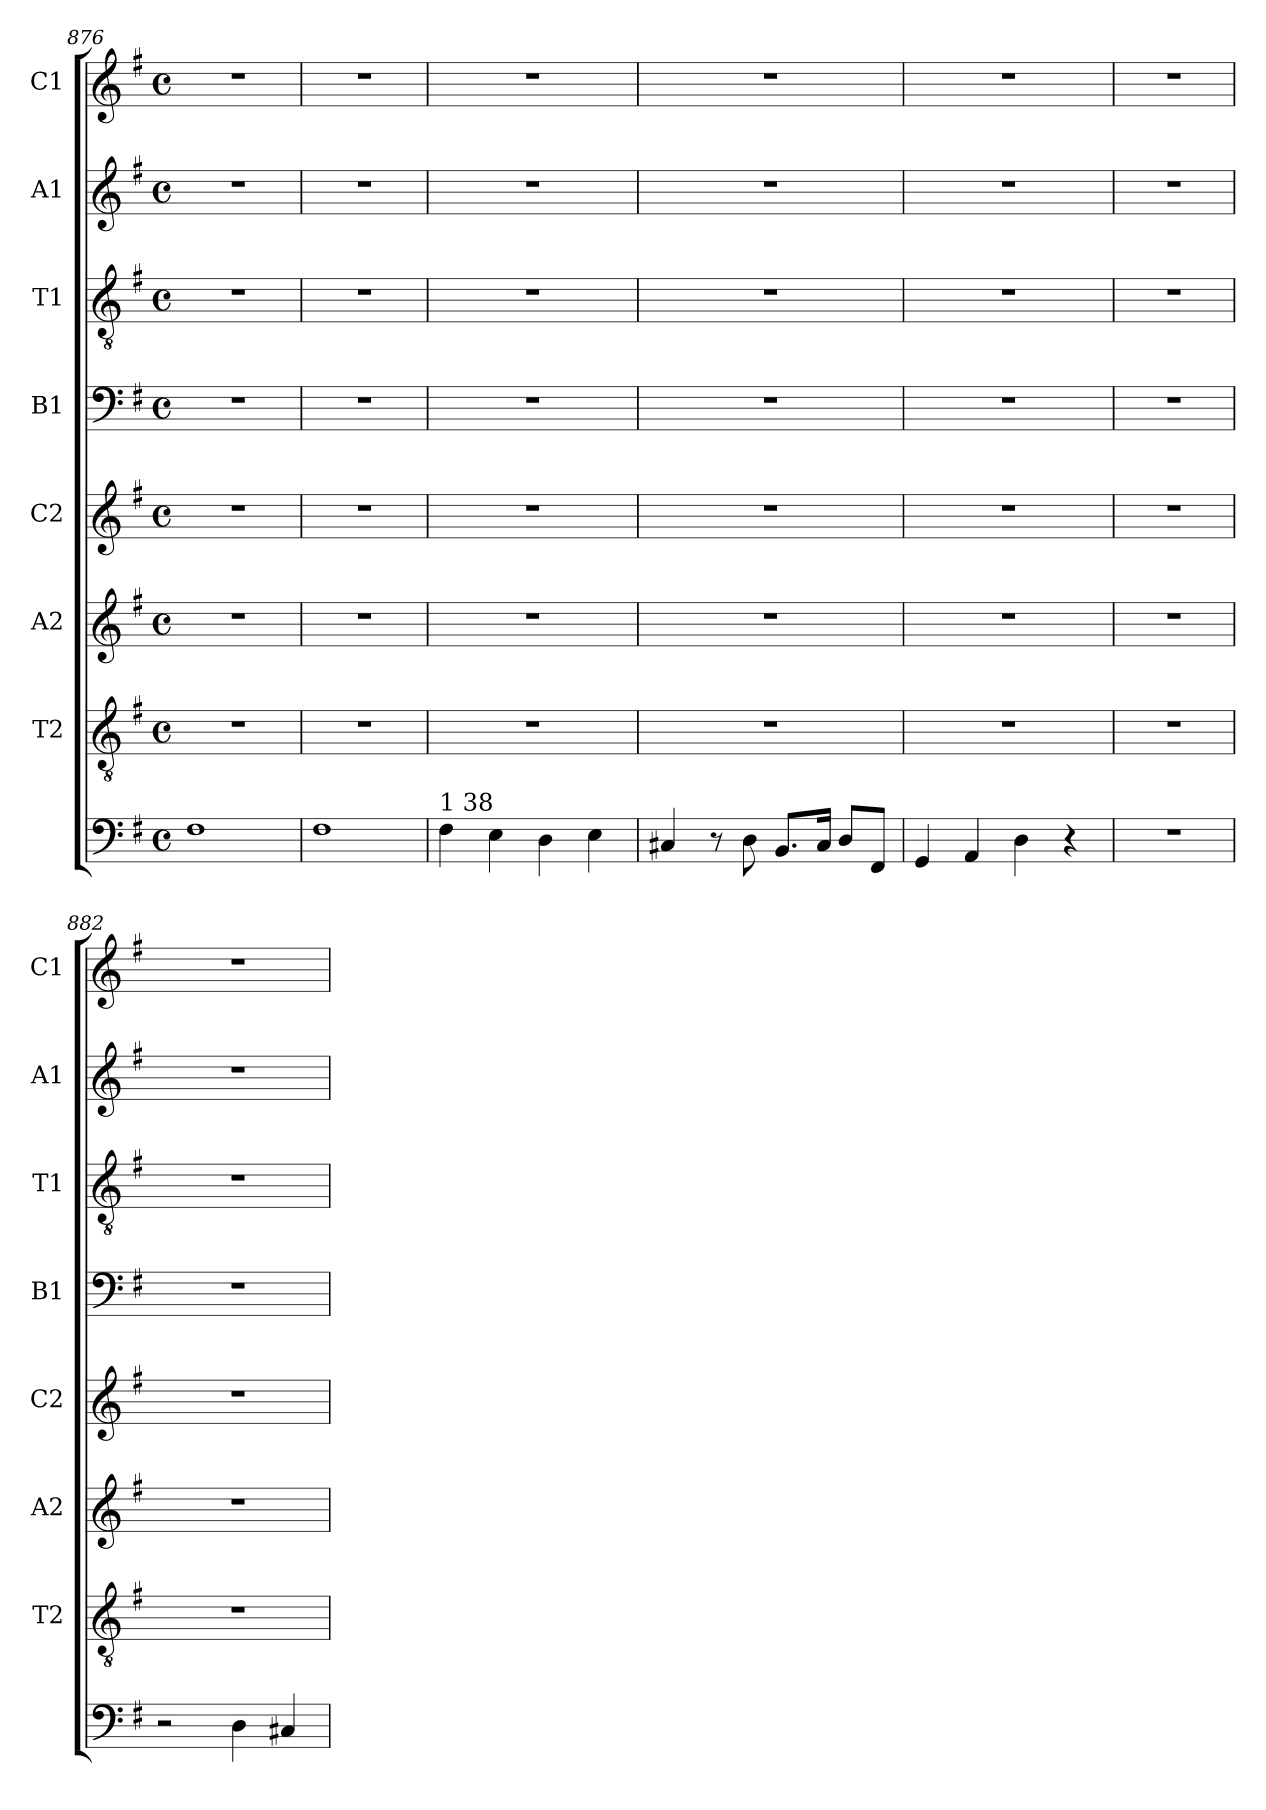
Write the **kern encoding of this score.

**kern	**kern	**kern	**kern	**kern	**kern	**kern	**kern
*part8	*part7	*part6	*part5	*part4	*part3	*part2	*part1
*staff8	*staff7	*staff6	*staff5	*staff4	*staff3	*staff2	*staff1
*	*I"T2	*I"A2	*I"C2	*I"B1	*I"T1	*I"A1	*I"C1
*	*I'T2	*I'A2	*I'C2	*I'B1	*I'T1	*I'A1	*I'C1
*clefF4	*clefGv2	*clefG2	*clefG2	*clefF4	*clefGv2	*clefG2	*clefG2
*k[f#]	*k[f#]	*k[f#]	*k[f#]	*k[f#]	*k[f#]	*k[f#]	*k[f#]
*G:	*G:	*G:	*G:	*G:	*G:	*G:	*G:
*M4/4	*M4/4	*M4/4	*M4/4	*M4/4	*M4/4	*M4/4	*M4/4
*met(c)	*met(c)	*met(c)	*met(c)	*met(c)	*met(c)	*met(c)	*met(c)
=876	=876	=876	=876	=876	=876	=876	=876
1F#	1r	1r	1r	1r	1r	1r	1r
=877	=877	=877	=877	=877	=877	=877	=877
1F#	1r	1r	1r	1r	1r	1r	1r
!!LO:LB:g=z
=878	=878	=878	=878	=878	=878	=878	=878
!LO:TX:a:t=1 38	!	!	!	!	!	!	!
4F#\	1r	1r	1r	1r	1r	1r	1r
4E\	.	.	.	.	.	.	.
4D\	.	.	.	.	.	.	.
4E\	.	.	.	.	.	.	.
=879	=879	=879	=879	=879	=879	=879	=879
4C#X/	1r	1r	1r	1r	1r	1r	1r
8r	.	.	.	.	.	.	.
8D\	.	.	.	.	.	.	.
8.BB/L	.	.	.	.	.	.	.
16C#/Jk	.	.	.	.	.	.	.
8D/L	.	.	.	.	.	.	.
8FF#/J	.	.	.	.	.	.	.
=880	=880	=880	=880	=880	=880	=880	=880
4GG/	1r	1r	1r	1r	1r	1r	1r
4AA/	.	.	.	.	.	.	.
4D\	.	.	.	.	.	.	.
4r	.	.	.	.	.	.	.
=881	=881	=881	=881	=881	=881	=881	=881
1r	1r	1r	1r	1r	1r	1r	1r
=882	=882	=882	=882	=882	=882	=882	=882
2r	1r	1r	1r	1r	1r	1r	1r
4D\	.	.	.	.	.	.	.
4C#X/	.	.	.	.	.	.	.
=	=	=	=	=	=	=	=
*-	*-	*-	*-	*-	*-	*-	*-
